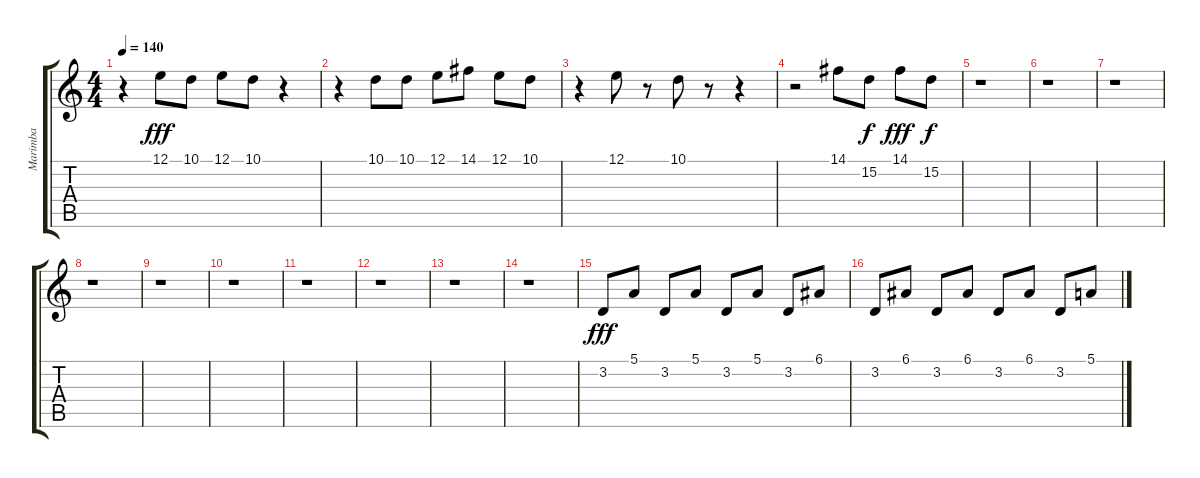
\track ("Marimba" "Marimba") {instrument marimba}
\staff {score tabs}
\tuning (E4 B3 G3 D3 A2 E2) {hide}
\ts (4 4)
\tempo 140
\clef g2
\ks c
r.4{dy f} 12.1.8{dy fff} 10.1.8 12.1.8 10.1.8 r.4 |
r.4 10.1.8 10.1.8 12.1.8 14.1.8 12.1.8 10.1.8 |
r.4 12.1.8 r.8 10.1.8 r.8 r.4 |
r.2 14.1.8 15.2.8{dy f} 14.1.8{dy fff} 15.2.8{dy f} |
r.1 |
r.1 |
r.1 |
r.1 |
r.1 |
r.1 |
r.1 |
r.1 |
r.1 |
r.1 |
3.2.8{dy fff} 5.1.8 3.2.8 5.1.8 3.2.8 5.1.8 3.2.8 6.1.8 |
3.2.8 6.1.8 3.2.8 6.1.8 3.2.8 6.1.8 3.2.8 5.1.8
